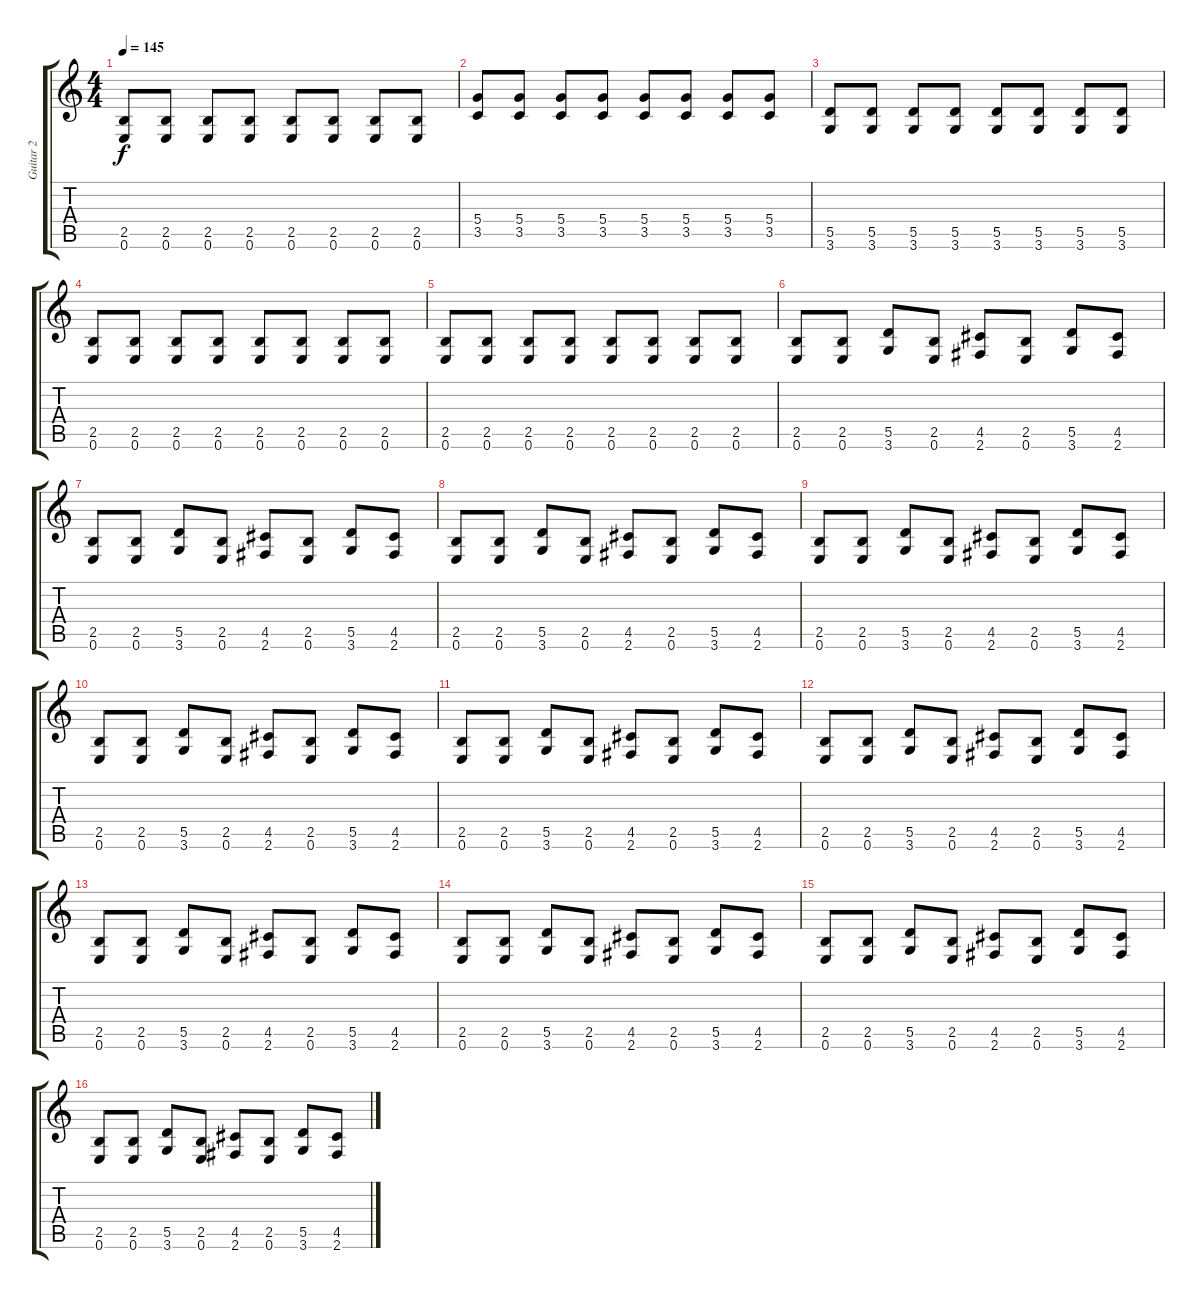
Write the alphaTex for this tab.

\track ("Guitar 2" "Guitar 2") {instrument distortionguitar}
\staff {score tabs}
\tuning (E4 B3 G3 D3 A2 E2) {hide}
\ts (4 4)
\tempo 145
\clef g2
\ks c
(2.5 0.6).8{dy f} (2.5 0.6).8 (2.5 0.6).8 (2.5 0.6).8 (2.5 0.6).8 (2.5 0.6).8 (2.5 0.6).8 (2.5 0.6).8 |
(5.4 3.5).8 (5.4 3.5).8 (5.4 3.5).8 (5.4 3.5).8 (5.4 3.5).8 (5.4 3.5).8 (5.4 3.5).8 (5.4 3.5).8 |
(5.5 3.6).8 (5.5 3.6).8 (5.5 3.6).8 (5.5 3.6).8 (5.5 3.6).8 (5.5 3.6).8 (5.5 3.6).8 (5.5 3.6).8 |
(2.5 0.6).8 (2.5 0.6).8 (2.5 0.6).8 (2.5 0.6).8 (2.5 0.6).8 (2.5 0.6).8 (2.5 0.6).8 (2.5 0.6).8 |
(2.5 0.6).8 (2.5 0.6).8 (2.5 0.6).8 (2.5 0.6).8 (2.5 0.6).8 (2.5 0.6).8 (2.5 0.6).8 (2.5 0.6).8 |
(2.5 0.6).8{volume 12} (2.5 0.6).8 (5.5 3.6).8 (2.5 0.6).8 (4.5 2.6).8 (2.5 0.6).8 (5.5 3.6).8 (4.5 2.6).8 |
(2.5 0.6).8 (2.5 0.6).8 (5.5 3.6).8 (2.5 0.6).8 (4.5 2.6).8 (2.5 0.6).8 (5.5 3.6).8 (4.5 2.6).8 |
(2.5 0.6).8 (2.5 0.6).8 (5.5 3.6).8 (2.5 0.6).8 (4.5 2.6).8 (2.5 0.6).8 (5.5 3.6).8 (4.5 2.6).8 |
(2.5 0.6).8 (2.5 0.6).8 (5.5 3.6).8 (2.5 0.6).8 (4.5 2.6).8 (2.5 0.6).8 (5.5 3.6).8 (4.5 2.6).8 |
(2.5 0.6).8 (2.5 0.6).8 (5.5 3.6).8 (2.5 0.6).8 (4.5 2.6).8 (2.5 0.6).8 (5.5 3.6).8 (4.5 2.6).8 |
(2.5 0.6).8 (2.5 0.6).8 (5.5 3.6).8 (2.5 0.6).8 (4.5 2.6).8 (2.5 0.6).8 (5.5 3.6).8 (4.5 2.6).8 |
(2.5 0.6).8 (2.5 0.6).8 (5.5 3.6).8 (2.5 0.6).8 (4.5 2.6).8 (2.5 0.6).8 (5.5 3.6).8 (4.5 2.6).8 |
(2.5 0.6).8 (2.5 0.6).8 (5.5 3.6).8 (2.5 0.6).8 (4.5 2.6).8 (2.5 0.6).8 (5.5 3.6).8 (4.5 2.6).8 |
(2.5 0.6).8{volume 12} (2.5 0.6).8 (5.5 3.6).8 (2.5 0.6).8 (4.5 2.6).8 (2.5 0.6).8 (5.5 3.6).8 (4.5 2.6).8 |
(2.5 0.6).8 (2.5 0.6).8 (5.5 3.6).8 (2.5 0.6).8 (4.5 2.6).8 (2.5 0.6).8 (5.5 3.6).8 (4.5 2.6).8 |
(2.5 0.6).8 (2.5 0.6).8 (5.5 3.6).8 (2.5 0.6).8 (4.5 2.6).8 (2.5 0.6).8 (5.5 3.6).8 (4.5 2.6).8
